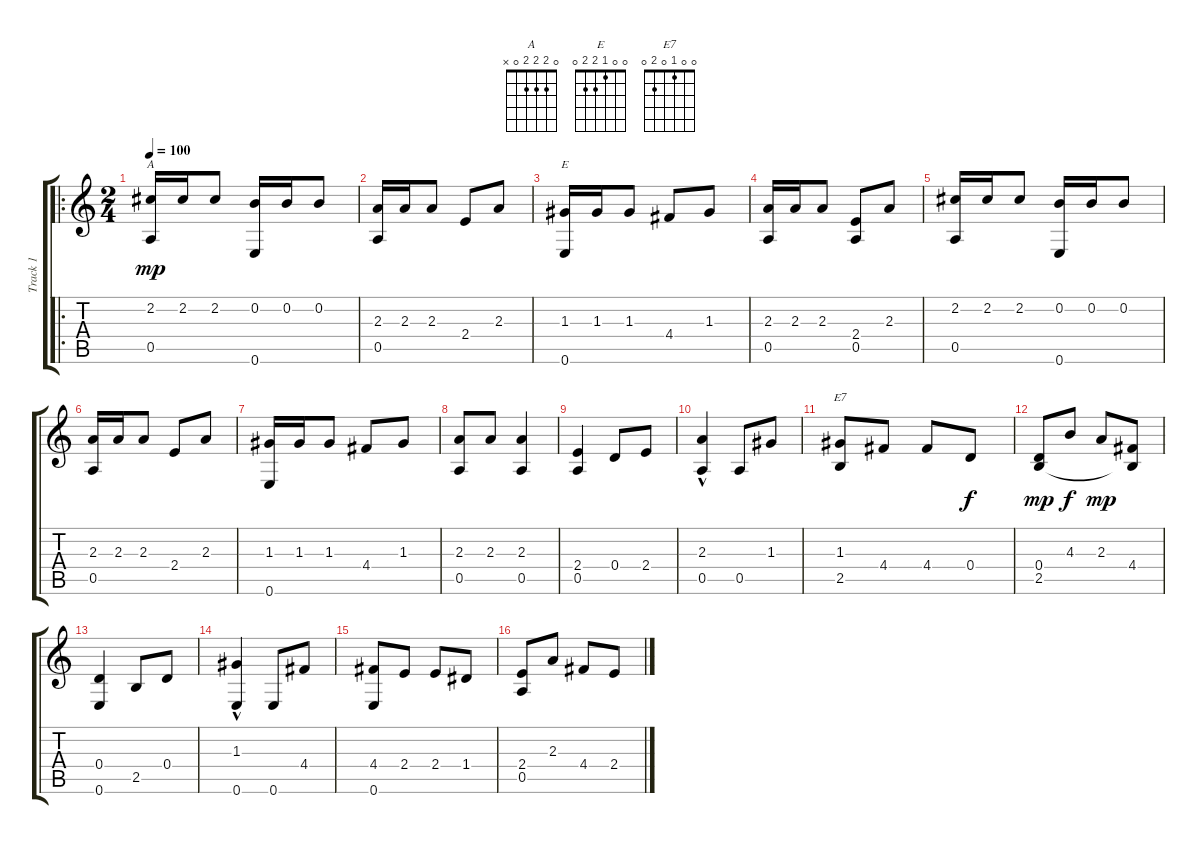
\track ("Track 1" "Track 1") {instrument acousticguitarnylon}
\staff {score tabs}
\tuning (E4 B3 G3 D3 A2 E2) {hide}
\chord ("A" 0 2 2 2 0 x)
\chord ("E" 0 0 1 2 2 0)
\chord ("E7" 0 0 1 0 2 0)
\ro
\ts (2 4)
\tempo 100
\clef g2
\ks c
(2.2 0.5).16{ch "A" dy mp instrument acousticguitarnylon} 2.2.16 2.2.8 (0.2 0.6).16 0.2.16 0.2.8 |
(2.3 0.5).16 2.3.16 2.3.8 2.4.8 2.3.8 |
(1.3 0.6).16{ch "E"} 1.3.16 1.3.8 4.4.8 1.3.8 |
(2.3 0.5).16 2.3.16 2.3.8 (2.4 0.5).8 2.3.8 |
(2.2 0.5).16 2.2.16 2.2.8 (0.2 0.6).16 0.2.16 0.2.8 |
(2.3 0.5).16 2.3.16 2.3.8 2.4.8 2.3.8 |
(1.3 0.6).16 1.3.16 1.3.8 4.4.8 1.3.8 |
(2.3 0.5).8 2.3.8 (2.3 0.5).4 |
(2.4 0.5).4 0.4.8 2.4.8 |
(2.3{hac} 0.5).4 0.5.8 1.3.8 |
(1.3 2.5).8{ch "E7"} 4.4.8 4.4.8 0.4.8{dy f} |
(0.4 2.5).8{dy mp} 4.3.8{dy f} 2.3.8{dy mp} (4.4 2.5{t}).8 |
(0.4 0.6).4 2.5.8 0.4.8 |
(1.3{hac} 0.6).4 0.6.8 4.4.8 |
(4.4 0.6).8 2.4.8 2.4.8 1.4.8 |
(2.4 0.5).8 2.3.8 4.4.8 2.4.8
